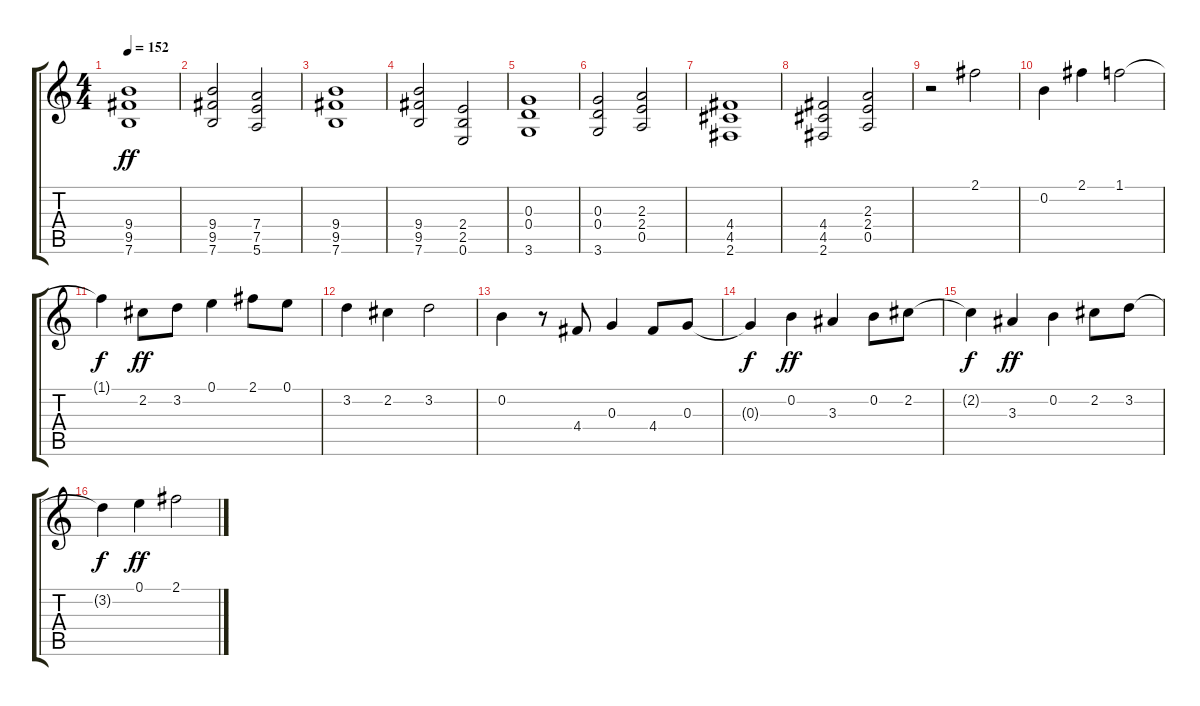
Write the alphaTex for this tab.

\track "" {instrument overdrivenguitar}
\staff {score tabs}
\tuning (E4 B3 G3 D3 A2 E2) {hide}
\ts (4 4)
\tempo 152
\clef g2
\ks c
(9.4 9.5 7.6).1{dy ff} |
(9.4 9.5 7.6).2 (7.4 7.5 5.6).2 |
(9.4 9.5 7.6).1 |
(9.4 9.5 7.6).2 (2.4 2.5 0.6).2 |
(0.3 0.4 3.6).1 |
(0.3 0.4 3.6).2 (2.3 2.4 0.5).2 |
(4.4 4.5 2.6).1 |
(4.4 4.5 2.6).2 (2.3 2.4 0.5).2 |
r.2 2.1.2 |
0.2.4 2.1.4 1.1.2 |
1.1{t}.4{dy f} 2.2.8{dy ff} 3.2.8 0.1.4 2.1.8 0.1.8 |
3.2.4 2.2.4 3.2.2 |
0.2.4 r.8 4.4.8 0.3.4 4.4.8 0.3.8 |
0.3{t}.4{dy f} 0.2.4{dy ff} 3.3.4 0.2.8 2.2.8 |
2.2{t}.4{dy f} 3.3.4{dy ff} 0.2.4 2.2.8 3.2.8 |
3.2{t}.4{dy f} 0.1.4{dy ff} 2.1.2
